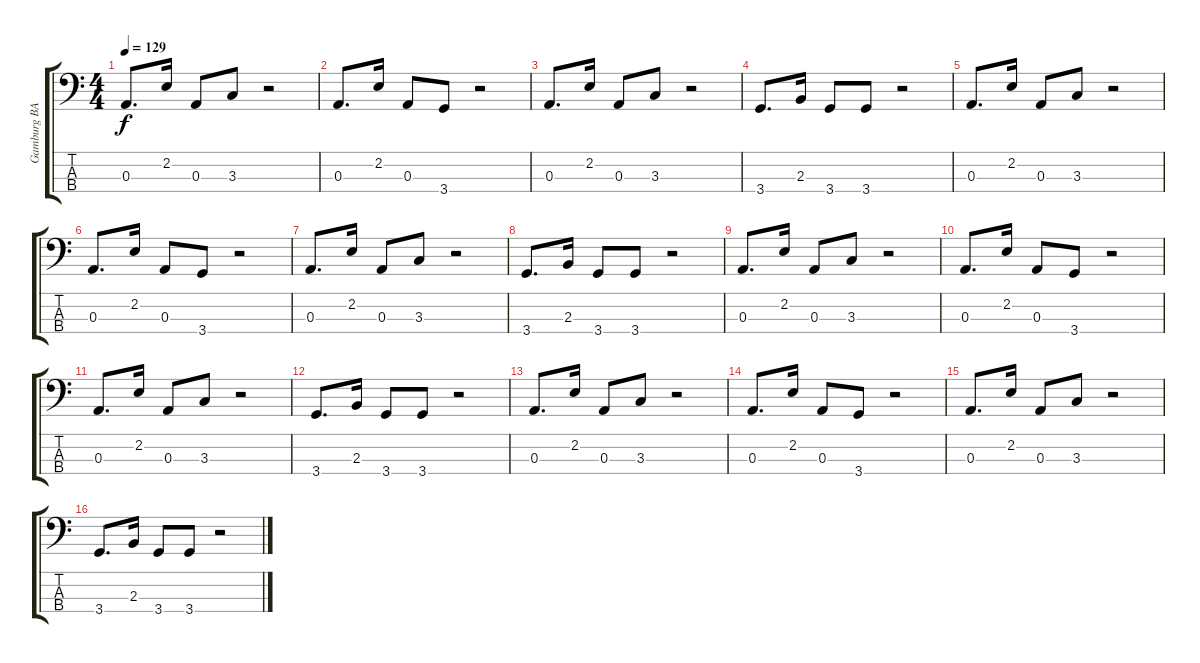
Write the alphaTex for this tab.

\track ("Gamburg BASS" "Gamburg BA") {instrument electricbassfinger}
\staff {score tabs}
\tuning (G2 D2 A1 E1) {hide}
\ts (4 4)
\tempo 129
\clef f4
\ks c
0.3.8{d dy f} 2.2.16 0.3.8 3.3.8 r.2 |
0.3.8{d} 2.2.16 0.3.8 3.4.8 r.2 |
0.3.8{d} 2.2.16 0.3.8 3.3.8 r.2 |
3.4.8{d} 2.3.16 3.4.8 3.4.8 r.2 |
0.3.8{d} 2.2.16 0.3.8 3.3.8 r.2 |
0.3.8{d} 2.2.16 0.3.8 3.4.8 r.2 |
0.3.8{d} 2.2.16 0.3.8 3.3.8 r.2 |
3.4.8{d} 2.3.16 3.4.8 3.4.8 r.2 |
0.3.8{d} 2.2.16 0.3.8 3.3.8 r.2 |
0.3.8{d} 2.2.16 0.3.8 3.4.8 r.2 |
0.3.8{d} 2.2.16 0.3.8 3.3.8 r.2 |
3.4.8{d} 2.3.16 3.4.8 3.4.8 r.2 |
0.3.8{d} 2.2.16 0.3.8 3.3.8 r.2 |
0.3.8{d} 2.2.16 0.3.8 3.4.8 r.2 |
0.3.8{d} 2.2.16 0.3.8 3.3.8 r.2 |
3.4.8{d} 2.3.16 3.4.8 3.4.8 r.2
